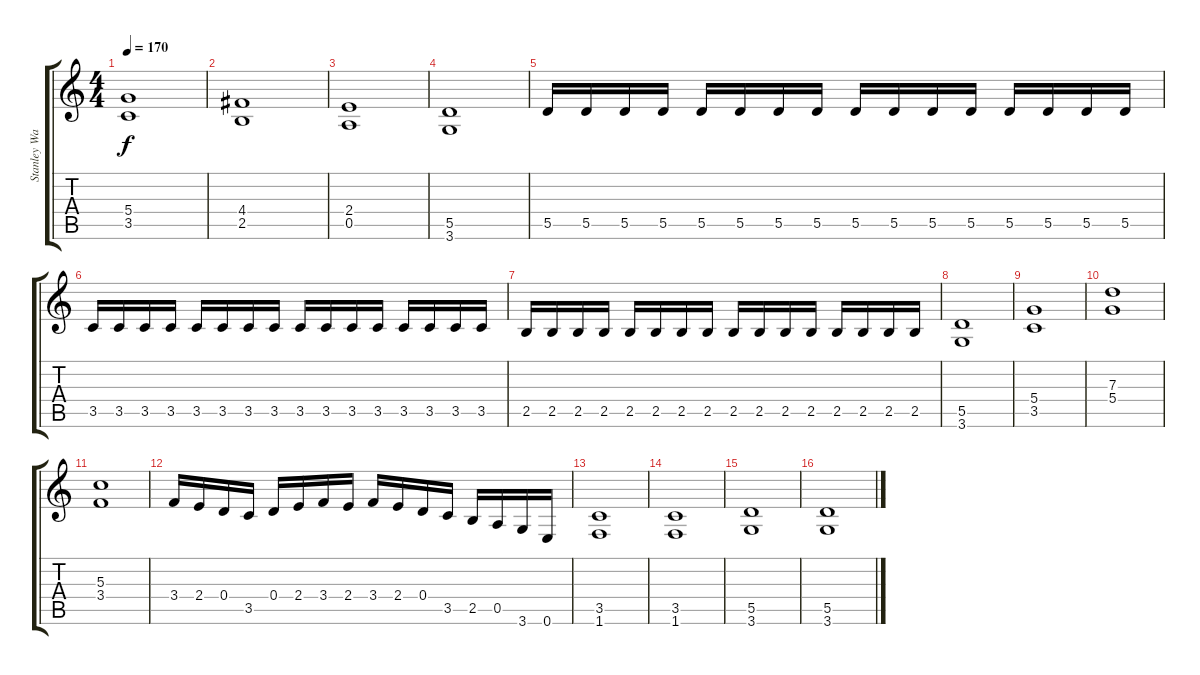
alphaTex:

\track ("Stanley Wagner" "Stanley Wa") {instrument overdrivenguitar}
\staff {score tabs}
\tuning (E4 B3 G3 D3 A2 E2) {hide}
\ts (4 4)
\tempo 170
\clef g2
\ks c
(5.4 3.5).1{dy f} |
(4.4 2.5).1 |
(2.4 0.5).1 |
(5.5 3.6).1 |
5.5.16 5.5.16 5.5.16 5.5.16 5.5.16 5.5.16 5.5.16 5.5.16 5.5.16 5.5.16 5.5.16 5.5.16 5.5.16 5.5.16 5.5.16 5.5.16 |
3.5.16 3.5.16 3.5.16 3.5.16 3.5.16 3.5.16 3.5.16 3.5.16 3.5.16 3.5.16 3.5.16 3.5.16 3.5.16 3.5.16 3.5.16 3.5.16 |
2.5.16 2.5.16 2.5.16 2.5.16 2.5.16 2.5.16 2.5.16 2.5.16 2.5.16 2.5.16 2.5.16 2.5.16 2.5.16 2.5.16 2.5.16 2.5.16 |
(5.5 3.6).1 |
(5.4 3.5).1 |
(7.3 5.4).1 |
(5.3 3.4).1 |
3.4.16 2.4.16 0.4.16 3.5.16 0.4.16 2.4.16 3.4.16 2.4.16 3.4.16 2.4.16 0.4.16 3.5.16 2.5.16 0.5.16 3.6.16 0.6.16 |
(3.5 1.6).1 |
(3.5 1.6).1 |
(5.5 3.6).1 |
(5.5 3.6).1
